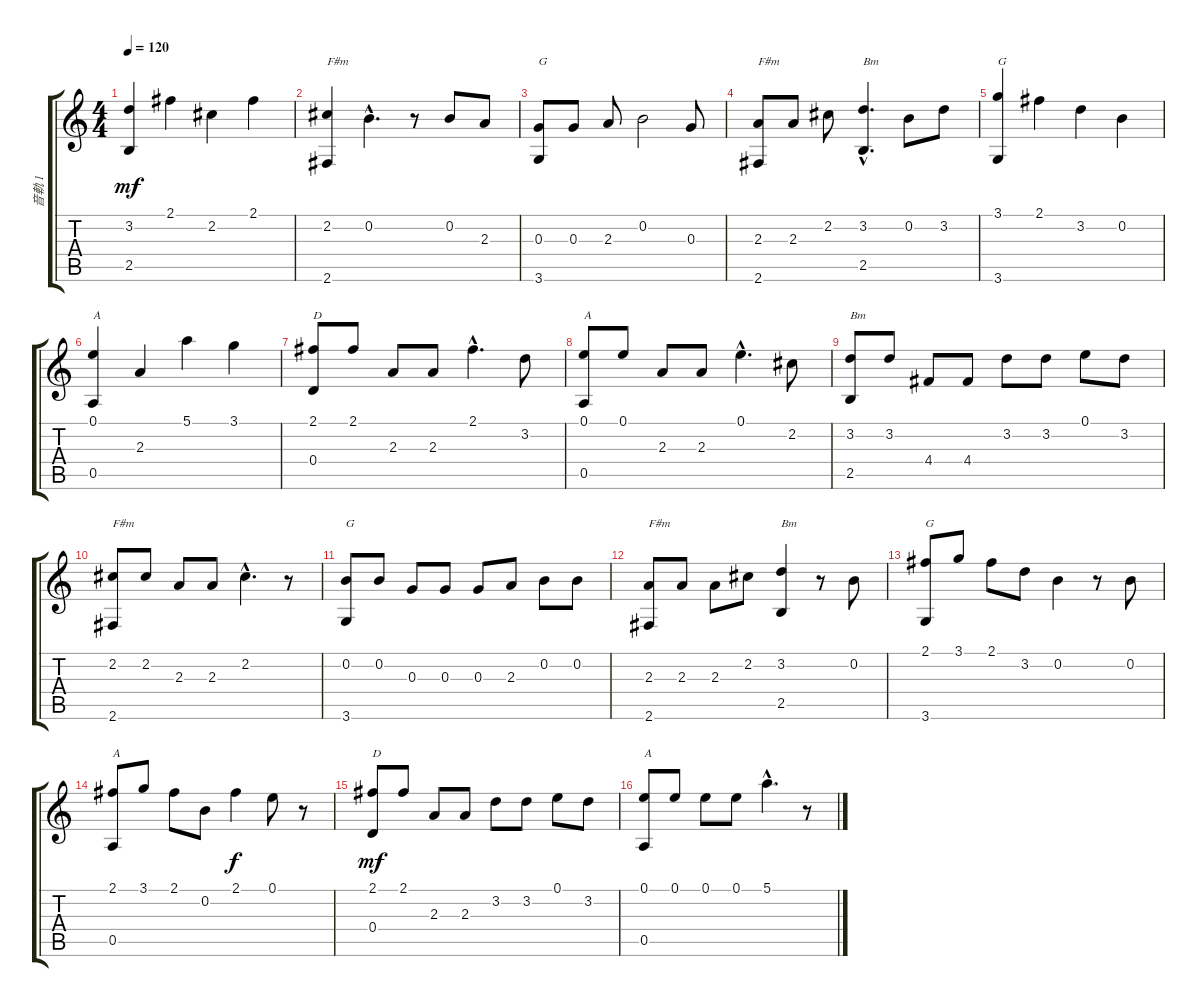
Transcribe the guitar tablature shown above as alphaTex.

\track ("音軌 1" "音軌 1") {instrument acousticguitarsteel}
\staff {score tabs}
\tuning (E4 B3 G3 D3 A2 E2) {hide}
\ts (4 4)
\tempo 120
\clef g2
\ks c
(3.2 2.5).4{dy mf} 2.1.4 2.2.4 2.1.4 |
(2.2 2.6).4{txt "F#m"} 0.2{hac}.4{d} r.8 0.2.8 2.3.8 |
(0.3 3.6).8{txt "G"} 0.3.8 2.3.8 0.2.2 0.3.8 |
(2.3 2.6).8{txt "F#m"} 2.3.8 2.2.8 (3.2{hac} 2.5{hac}).4{d txt "Bm"} 0.2.8 3.2.8 |
(3.1 3.6).4{txt "G"} 2.1.4 3.2.4 0.2.4 |
(0.1 0.5).4{txt "A"} 2.3.4 5.1.4 3.1.4 |
(2.1 0.4).8{txt "D"} 2.1.8 2.3.8 2.3.8 2.1{hac}.4{d} 3.2.8 |
(0.1 0.5).8{txt "A"} 0.1.8 2.3.8 2.3.8 0.1{hac}.4{d} 2.2.8 |
(3.2 2.5).8{txt "Bm"} 3.2.8 4.4.8 4.4.8 3.2.8 3.2.8 0.1.8 3.2.8 |
(2.2 2.6).8{txt "F#m"} 2.2.8 2.3.8 2.3.8 2.2{hac}.4{d} r.8 |
(0.2 3.6).8{txt "G"} 0.2.8 0.3.8 0.3.8 0.3.8 2.3.8 0.2.8 0.2.8 |
(2.3 2.6).8{txt "F#m"} 2.3.8 2.3.8 2.2.8 (3.2 2.5).4{txt "Bm"} r.8 0.2.8 |
(2.1 3.6).8{txt "G"} 3.1.8 2.1.8 3.2.8 0.2.4 r.8 0.2.8 |
(2.1 0.5).8{txt "A"} 3.1.8 2.1.8 0.2.8 2.1.4{dy f} 0.1.8 r.8 |
(2.1 0.4).8{txt "D" dy mf} 2.1.8 2.3.8 2.3.8 3.2.8 3.2.8 0.1.8 3.2.8 |
(0.1 0.5).8{txt "A"} 0.1.8 0.1.8 0.1.8 5.1{hac}.4{d} r.8
